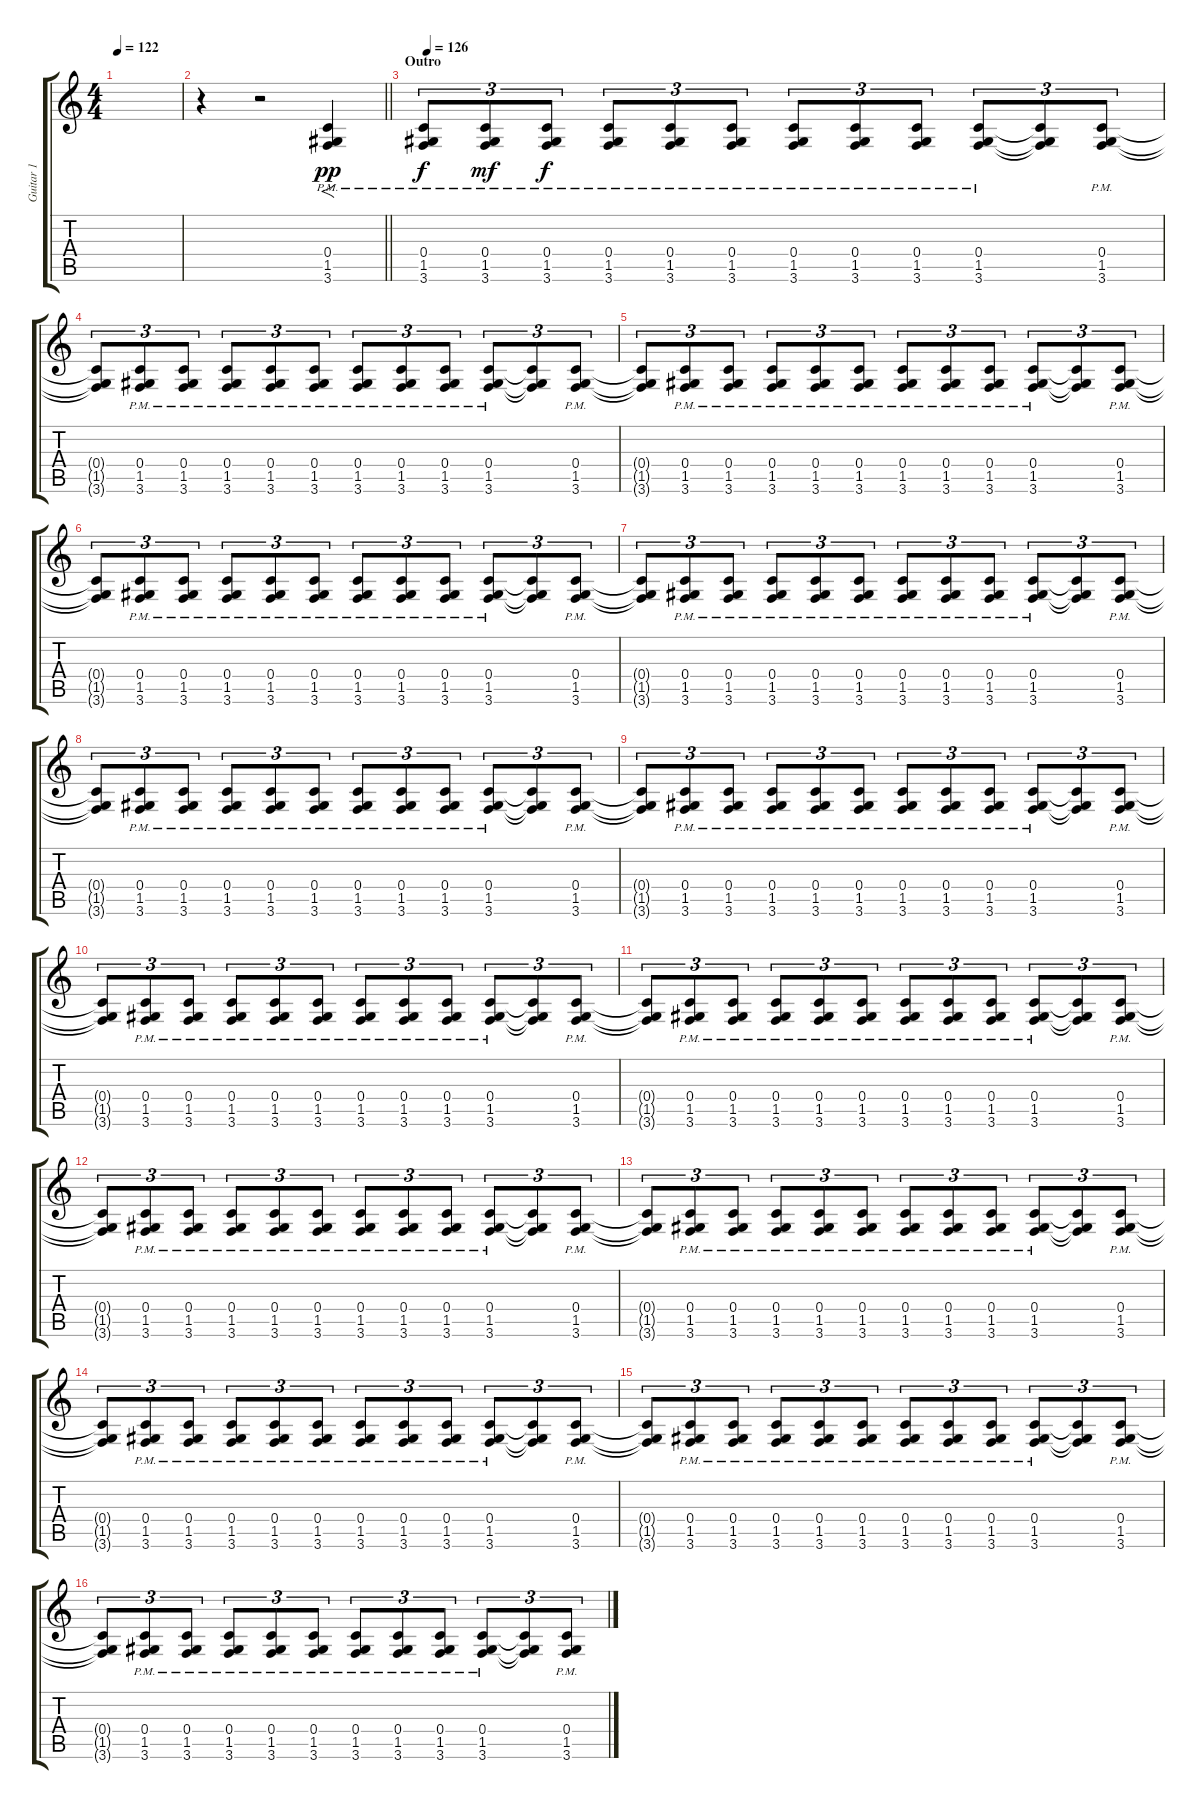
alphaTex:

\track ("Guitar 1" "Guitar 1") {instrument distortionguitar}
\staff {score tabs}
\tuning (D4 A3 F3 C3 G2 D2) {hide}
\ts (4 4)
\tempo 122
\clef g2
\ks c
|
\barLineRight lightlight
r.4 r.2 (0.4{pm} 1.5{pm} 3.6).4{f dy pp} |
\section ("" "Outro")
\tempo 126
(0.4{pm} 1.5{pm} 3.6{pm}).8{tu (3 2) dy f} (0.4{pm} 1.5{pm} 3.6{pm}).8{tu (3 2) dy mf} (0.4{pm} 1.5{pm} 3.6{pm}).8{tu (3 2) dy f} (0.4{pm} 1.5{pm} 3.6{pm}).8{tu (3 2)} (0.4{pm} 1.5{pm} 3.6{pm}).8{tu (3 2)} (0.4{pm} 1.5{pm} 3.6{pm}).8{tu (3 2)} (0.4{pm} 1.5{pm} 3.6{pm}).8{tu (3 2)} (0.4{pm} 1.5{pm} 3.6{pm}).8{tu (3 2)} (0.4{pm} 1.5{pm} 3.6{pm}).8{tu (3 2)} (0.4{pm} 1.5{pm} 3.6{pm}).8{tu (3 2)} (0.4{t} 1.5{t} 3.6{t}).8{tu (3 2)} (0.4{pm} 1.5{pm} 3.6{pm}).8{tu (3 2)} |
(0.4{t} 1.5{t} 3.6{t}).8{tu (3 2)} (0.4{pm} 1.5{pm} 3.6{pm}).8{tu (3 2)} (0.4{pm} 1.5{pm} 3.6{pm}).8{tu (3 2)} (0.4{pm} 1.5{pm} 3.6{pm}).8{tu (3 2)} (0.4{pm} 1.5{pm} 3.6{pm}).8{tu (3 2)} (0.4{pm} 1.5{pm} 3.6{pm}).8{tu (3 2)} (0.4{pm} 1.5{pm} 3.6{pm}).8{tu (3 2)} (0.4{pm} 1.5{pm} 3.6{pm}).8{tu (3 2)} (0.4{pm} 1.5{pm} 3.6{pm}).8{tu (3 2)} (0.4{pm} 1.5{pm} 3.6{pm}).8{tu (3 2)} (0.4{t} 1.5{t} 3.6{t}).8{tu (3 2)} (0.4{pm} 1.5{pm} 3.6{pm}).8{tu (3 2)} |
(0.4{t} 1.5{t} 3.6{t}).8{tu (3 2)} (0.4{pm} 1.5{pm} 3.6{pm}).8{tu (3 2)} (0.4{pm} 1.5{pm} 3.6{pm}).8{tu (3 2)} (0.4{pm} 1.5{pm} 3.6{pm}).8{tu (3 2)} (0.4{pm} 1.5{pm} 3.6{pm}).8{tu (3 2)} (0.4{pm} 1.5{pm} 3.6{pm}).8{tu (3 2)} (0.4{pm} 1.5{pm} 3.6{pm}).8{tu (3 2)} (0.4{pm} 1.5{pm} 3.6{pm}).8{tu (3 2)} (0.4{pm} 1.5{pm} 3.6{pm}).8{tu (3 2)} (0.4{pm} 1.5{pm} 3.6{pm}).8{tu (3 2)} (0.4{t} 1.5{t} 3.6{t}).8{tu (3 2)} (0.4{pm} 1.5{pm} 3.6{pm}).8{tu (3 2)} |
(0.4{t} 1.5{t} 3.6{t}).8{tu (3 2)} (0.4{pm} 1.5{pm} 3.6{pm}).8{tu (3 2)} (0.4{pm} 1.5{pm} 3.6{pm}).8{tu (3 2)} (0.4{pm} 1.5{pm} 3.6{pm}).8{tu (3 2)} (0.4{pm} 1.5{pm} 3.6{pm}).8{tu (3 2)} (0.4{pm} 1.5{pm} 3.6{pm}).8{tu (3 2)} (0.4{pm} 1.5{pm} 3.6{pm}).8{tu (3 2)} (0.4{pm} 1.5{pm} 3.6{pm}).8{tu (3 2)} (0.4{pm} 1.5{pm} 3.6{pm}).8{tu (3 2)} (0.4{pm} 1.5{pm} 3.6{pm}).8{tu (3 2)} (0.4{t} 1.5{t} 3.6{t}).8{tu (3 2)} (0.4{pm} 1.5{pm} 3.6{pm}).8{tu (3 2)} |
(0.4{t} 1.5{t} 3.6{t}).8{tu (3 2)} (0.4{pm} 1.5{pm} 3.6{pm}).8{tu (3 2)} (0.4{pm} 1.5{pm} 3.6{pm}).8{tu (3 2)} (0.4{pm} 1.5{pm} 3.6{pm}).8{tu (3 2)} (0.4{pm} 1.5{pm} 3.6{pm}).8{tu (3 2)} (0.4{pm} 1.5{pm} 3.6{pm}).8{tu (3 2)} (0.4{pm} 1.5{pm} 3.6{pm}).8{tu (3 2)} (0.4{pm} 1.5{pm} 3.6{pm}).8{tu (3 2)} (0.4{pm} 1.5{pm} 3.6{pm}).8{tu (3 2)} (0.4{pm} 1.5{pm} 3.6{pm}).8{tu (3 2)} (0.4{t} 1.5{t} 3.6{t}).8{tu (3 2)} (0.4{pm} 1.5{pm} 3.6{pm}).8{tu (3 2)} |
(0.4{t} 1.5{t} 3.6{t}).8{tu (3 2)} (0.4{pm} 1.5{pm} 3.6{pm}).8{tu (3 2)} (0.4{pm} 1.5{pm} 3.6{pm}).8{tu (3 2)} (0.4{pm} 1.5{pm} 3.6{pm}).8{tu (3 2)} (0.4{pm} 1.5{pm} 3.6{pm}).8{tu (3 2)} (0.4{pm} 1.5{pm} 3.6{pm}).8{tu (3 2)} (0.4{pm} 1.5{pm} 3.6{pm}).8{tu (3 2)} (0.4{pm} 1.5{pm} 3.6{pm}).8{tu (3 2)} (0.4{pm} 1.5{pm} 3.6{pm}).8{tu (3 2)} (0.4{pm} 1.5{pm} 3.6{pm}).8{tu (3 2)} (0.4{t} 1.5{t} 3.6{t}).8{tu (3 2)} (0.4{pm} 1.5{pm} 3.6{pm}).8{tu (3 2)} |
(0.4{t} 1.5{t} 3.6{t}).8{tu (3 2)} (0.4{pm} 1.5{pm} 3.6{pm}).8{tu (3 2)} (0.4{pm} 1.5{pm} 3.6{pm}).8{tu (3 2)} (0.4{pm} 1.5{pm} 3.6{pm}).8{tu (3 2)} (0.4{pm} 1.5{pm} 3.6{pm}).8{tu (3 2)} (0.4{pm} 1.5{pm} 3.6{pm}).8{tu (3 2)} (0.4{pm} 1.5{pm} 3.6{pm}).8{tu (3 2)} (0.4{pm} 1.5{pm} 3.6{pm}).8{tu (3 2)} (0.4{pm} 1.5{pm} 3.6{pm}).8{tu (3 2)} (0.4{pm} 1.5{pm} 3.6{pm}).8{tu (3 2)} (0.4{t} 1.5{t} 3.6{t}).8{tu (3 2)} (0.4{pm} 1.5{pm} 3.6{pm}).8{tu (3 2)} |
(0.4{t} 1.5{t} 3.6{t}).8{tu (3 2)} (0.4{pm} 1.5{pm} 3.6{pm}).8{tu (3 2)} (0.4{pm} 1.5{pm} 3.6{pm}).8{tu (3 2)} (0.4{pm} 1.5{pm} 3.6{pm}).8{tu (3 2)} (0.4{pm} 1.5{pm} 3.6{pm}).8{tu (3 2)} (0.4{pm} 1.5{pm} 3.6{pm}).8{tu (3 2)} (0.4{pm} 1.5{pm} 3.6{pm}).8{tu (3 2)} (0.4{pm} 1.5{pm} 3.6{pm}).8{tu (3 2)} (0.4{pm} 1.5{pm} 3.6{pm}).8{tu (3 2)} (0.4{pm} 1.5{pm} 3.6{pm}).8{tu (3 2)} (0.4{t} 1.5{t} 3.6{t}).8{tu (3 2)} (0.4{pm} 1.5{pm} 3.6{pm}).8{tu (3 2)} |
(0.4{t} 1.5{t} 3.6{t}).8{tu (3 2)} (0.4{pm} 1.5{pm} 3.6{pm}).8{tu (3 2)} (0.4{pm} 1.5{pm} 3.6{pm}).8{tu (3 2)} (0.4{pm} 1.5{pm} 3.6{pm}).8{tu (3 2)} (0.4{pm} 1.5{pm} 3.6{pm}).8{tu (3 2)} (0.4{pm} 1.5{pm} 3.6{pm}).8{tu (3 2)} (0.4{pm} 1.5{pm} 3.6{pm}).8{tu (3 2)} (0.4{pm} 1.5{pm} 3.6{pm}).8{tu (3 2)} (0.4{pm} 1.5{pm} 3.6{pm}).8{tu (3 2)} (0.4{pm} 1.5{pm} 3.6{pm}).8{tu (3 2)} (0.4{t} 1.5{t} 3.6{t}).8{tu (3 2)} (0.4{pm} 1.5{pm} 3.6{pm}).8{tu (3 2)} |
(0.4{t} 1.5{t} 3.6{t}).8{tu (3 2)} (0.4{pm} 1.5{pm} 3.6{pm}).8{tu (3 2)} (0.4{pm} 1.5{pm} 3.6{pm}).8{tu (3 2)} (0.4{pm} 1.5{pm} 3.6{pm}).8{tu (3 2)} (0.4{pm} 1.5{pm} 3.6{pm}).8{tu (3 2)} (0.4{pm} 1.5{pm} 3.6{pm}).8{tu (3 2)} (0.4{pm} 1.5{pm} 3.6{pm}).8{tu (3 2)} (0.4{pm} 1.5{pm} 3.6{pm}).8{tu (3 2)} (0.4{pm} 1.5{pm} 3.6{pm}).8{tu (3 2)} (0.4{pm} 1.5{pm} 3.6{pm}).8{tu (3 2)} (0.4{t} 1.5{t} 3.6{t}).8{tu (3 2)} (0.4{pm} 1.5{pm} 3.6{pm}).8{tu (3 2)} |
(0.4{t} 1.5{t} 3.6{t}).8{tu (3 2)} (0.4{pm} 1.5{pm} 3.6{pm}).8{tu (3 2)} (0.4{pm} 1.5{pm} 3.6{pm}).8{tu (3 2)} (0.4{pm} 1.5{pm} 3.6{pm}).8{tu (3 2)} (0.4{pm} 1.5{pm} 3.6{pm}).8{tu (3 2)} (0.4{pm} 1.5{pm} 3.6{pm}).8{tu (3 2)} (0.4{pm} 1.5{pm} 3.6{pm}).8{tu (3 2)} (0.4{pm} 1.5{pm} 3.6{pm}).8{tu (3 2)} (0.4{pm} 1.5{pm} 3.6{pm}).8{tu (3 2)} (0.4{pm} 1.5{pm} 3.6{pm}).8{tu (3 2)} (0.4{t} 1.5{t} 3.6{t}).8{tu (3 2)} (0.4{pm} 1.5{pm} 3.6{pm}).8{tu (3 2)} |
(0.4{t} 1.5{t} 3.6{t}).8{tu (3 2)} (0.4{pm} 1.5{pm} 3.6{pm}).8{tu (3 2)} (0.4{pm} 1.5{pm} 3.6{pm}).8{tu (3 2)} (0.4{pm} 1.5{pm} 3.6{pm}).8{tu (3 2)} (0.4{pm} 1.5{pm} 3.6{pm}).8{tu (3 2)} (0.4{pm} 1.5{pm} 3.6{pm}).8{tu (3 2)} (0.4{pm} 1.5{pm} 3.6{pm}).8{tu (3 2)} (0.4{pm} 1.5{pm} 3.6{pm}).8{tu (3 2)} (0.4{pm} 1.5{pm} 3.6{pm}).8{tu (3 2)} (0.4{pm} 1.5{pm} 3.6{pm}).8{tu (3 2)} (0.4{t} 1.5{t} 3.6{t}).8{tu (3 2)} (0.4{pm} 1.5{pm} 3.6{pm}).8{tu (3 2)} |
(0.4{t} 1.5{t} 3.6{t}).8{tu (3 2)} (0.4{pm} 1.5{pm} 3.6{pm}).8{tu (3 2)} (0.4{pm} 1.5{pm} 3.6{pm}).8{tu (3 2)} (0.4{pm} 1.5{pm} 3.6{pm}).8{tu (3 2)} (0.4{pm} 1.5{pm} 3.6{pm}).8{tu (3 2)} (0.4{pm} 1.5{pm} 3.6{pm}).8{tu (3 2)} (0.4{pm} 1.5{pm} 3.6{pm}).8{tu (3 2)} (0.4{pm} 1.5{pm} 3.6{pm}).8{tu (3 2)} (0.4{pm} 1.5{pm} 3.6{pm}).8{tu (3 2)} (0.4{pm} 1.5{pm} 3.6{pm}).8{tu (3 2)} (0.4{t} 1.5{t} 3.6{t}).8{tu (3 2)} (0.4{pm} 1.5{pm} 3.6{pm}).8{tu (3 2)} |
(0.4{t} 1.5{t} 3.6{t}).8{tu (3 2)} (0.4{pm} 1.5{pm} 3.6{pm}).8{tu (3 2)} (0.4{pm} 1.5{pm} 3.6{pm}).8{tu (3 2)} (0.4{pm} 1.5{pm} 3.6{pm}).8{tu (3 2)} (0.4{pm} 1.5{pm} 3.6{pm}).8{tu (3 2)} (0.4{pm} 1.5{pm} 3.6{pm}).8{tu (3 2)} (0.4{pm} 1.5{pm} 3.6{pm}).8{tu (3 2)} (0.4{pm} 1.5{pm} 3.6{pm}).8{tu (3 2)} (0.4{pm} 1.5{pm} 3.6{pm}).8{tu (3 2)} (0.4{pm} 1.5{pm} 3.6{pm}).8{tu (3 2)} (0.4{t} 1.5{t} 3.6{t}).8{tu (3 2)} (0.4{pm} 1.5{pm} 3.6{pm}).8{tu (3 2)}
